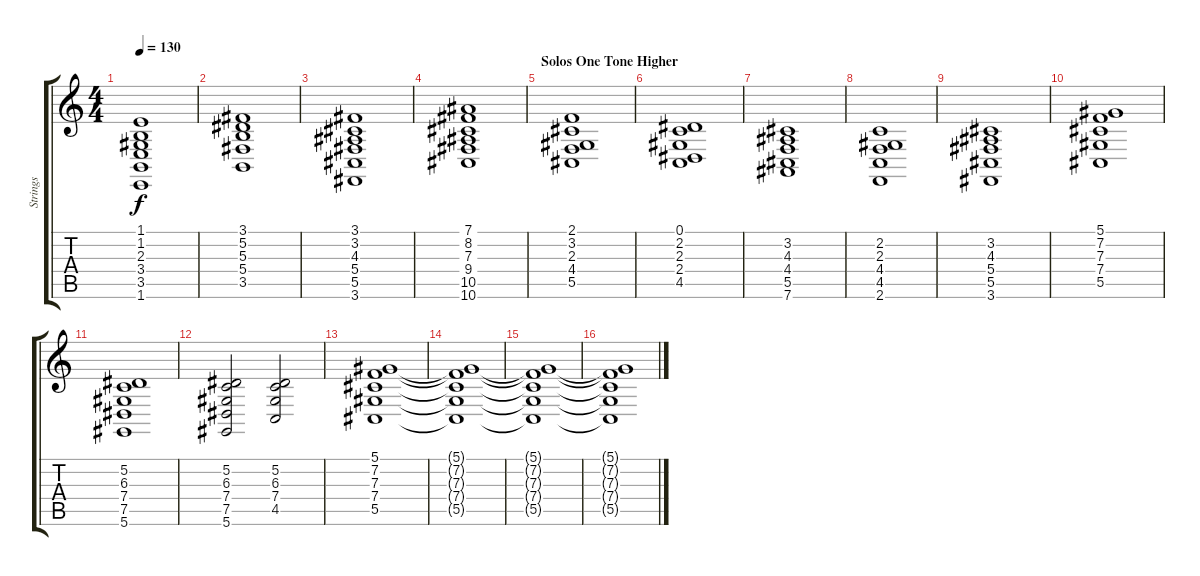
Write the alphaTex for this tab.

\track ("Strings" "Strings") {instrument stringensemble1}
\staff {score tabs}
\tuning (Eb4 Bb3 Gb3 Db3 Ab2 Eb2) {hide}
\ts (4 4)
\tempo 130
\clef g2
\ks c
(1.1 1.2 2.3 3.4 3.5 1.6).1{dy f} |
(3.1 5.2 5.3 5.4 3.5).1 |
(3.1 3.2 4.3 5.4 5.5 3.6).1 |
(7.1 8.2 7.3 9.4 10.5 10.6).1 |
\section ("" "Solos One Tone Higher")
(2.1 3.2 2.3 4.4 5.5).1 |
(0.1 2.2 2.3 2.4 4.5).1 |
(3.2 4.3 4.4 5.5 7.6).1 |
(2.2 2.3 4.4 4.5 2.6).1 |
(3.2 4.3 5.4 5.5 3.6).1 |
(5.1 7.2 7.3 7.4 5.5).1 |
(5.2 6.3 7.4 7.5 5.6).1 |
(5.2 6.3 7.4 7.5 5.6).2 (5.2 6.3 7.4 4.5).2 |
(5.1 7.2 7.3 7.4 5.5).1{volume 0} |
(5.1{t} 7.2{t} 7.3{t} 7.4{t} 5.5{t}).1 |
(5.1{t} 7.2{t} 7.3{t} 7.4{t} 5.5{t}).1 |
(5.1{t} 7.2{t} 7.3{t} 7.4{t} 5.5{t}).1
